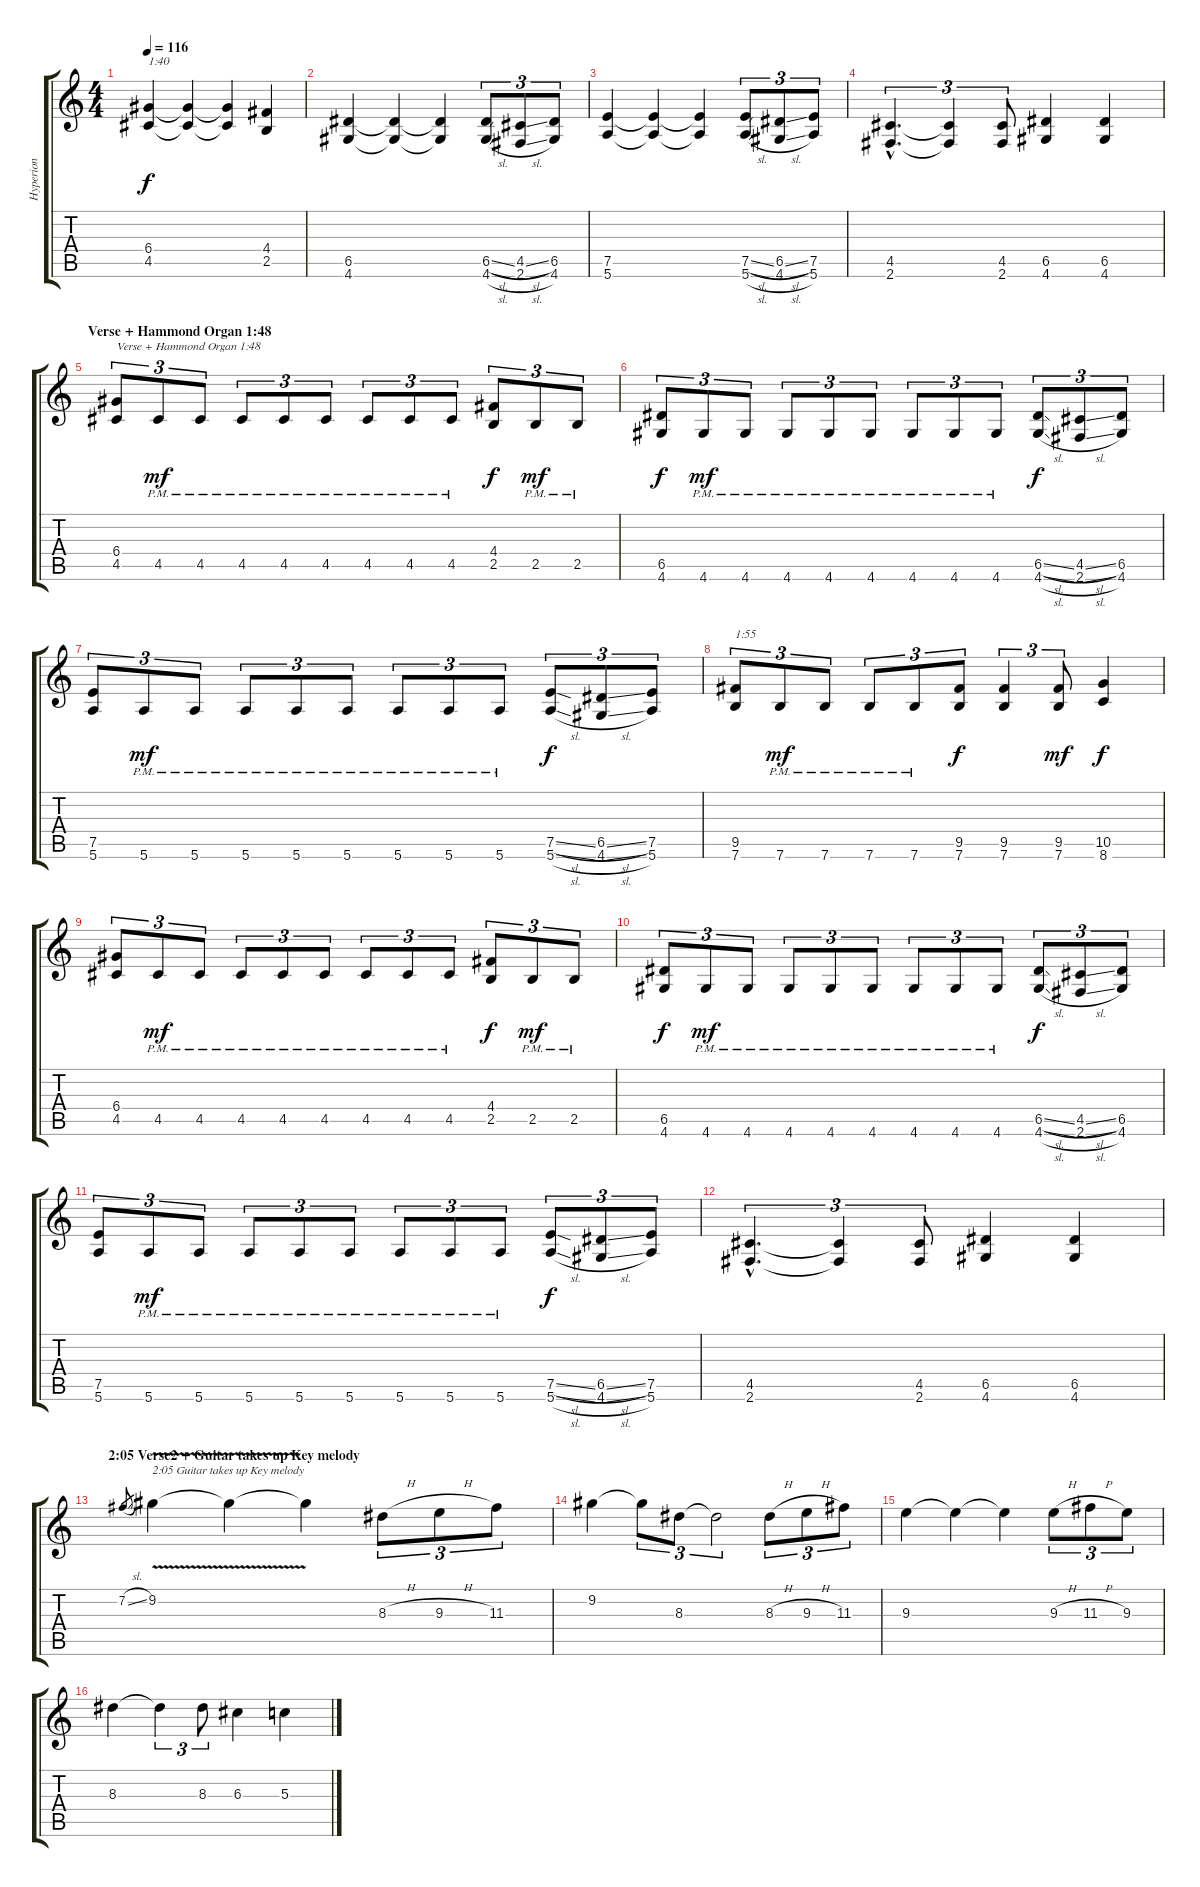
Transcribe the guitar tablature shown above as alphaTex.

\track ("Hyperion" "Hyperion") {instrument distortionguitar}
\staff {score tabs}
\tuning (E4 B3 G3 D3 A2 E2) {hide}
\ts (4 4)
\tempo 116
\clef g2
\ks c
(6.4 4.5).4{txt "1:40" dy f} (6.4{t} 4.5{t}).4 (6.4{t} 4.5{t}).4 (4.4 2.5).4 |
(6.5 4.6).4 (6.5{t} 4.6{t}).4 (6.5{t} 4.6{t}).4 (6.5{sl} 4.6{sl}).8{tu (3 2)} (4.5{sl} 2.6{sl}).8{tu (3 2)} (6.5 4.6).8{tu (3 2)} |
(7.5 5.6).4 (7.5{t} 5.6{t}).4 (7.5{t} 5.6{t}).4 (7.5{sl} 5.6{sl}).8{tu (3 2)} (6.5{sl} 4.6{sl}).8{tu (3 2)} (7.5 5.6).8{tu (3 2)} |
(4.5{hac} 2.6{hac}).4{d tu (3 2)} (4.5{t} 2.6{t}).4{tu (3 2)} (4.5 2.6).8{tu (3 2)} (6.5 4.6).4 (6.5 4.6).4 |
\section ("" "Verse + Hammond Organ 1:48")
(6.4 4.5).8{tu (3 2) txt "Verse + Hammond Organ 1:48"} 4.5{pm}.8{tu (3 2) dy mf} 4.5{pm}.8{tu (3 2)} 4.5{pm}.8{tu (3 2)} 4.5{pm}.8{tu (3 2)} 4.5{pm}.8{tu (3 2)} 4.5{pm}.8{tu (3 2)} 4.5{pm}.8{tu (3 2)} 4.5{pm}.8{tu (3 2)} (4.4 2.5).8{tu (3 2) dy f} 2.5{pm}.8{tu (3 2) dy mf} 2.5{pm}.8{tu (3 2)} |
(6.5 4.6).8{tu (3 2) dy f} 4.6{pm}.8{tu (3 2) dy mf} 4.6{pm}.8{tu (3 2)} 4.6{pm}.8{tu (3 2)} 4.6{pm}.8{tu (3 2)} 4.6{pm}.8{tu (3 2)} 4.6{pm}.8{tu (3 2)} 4.6{pm}.8{tu (3 2)} 4.6{pm}.8{tu (3 2)} (6.5{sl} 4.6{sl}).8{tu (3 2) dy f} (4.5{sl} 2.6{sl}).8{tu (3 2)} (6.5 4.6).8{tu (3 2)} |
(7.5 5.6).8{tu (3 2)} 5.6{pm}.8{tu (3 2) dy mf} 5.6{pm}.8{tu (3 2)} 5.6{pm}.8{tu (3 2)} 5.6{pm}.8{tu (3 2)} 5.6{pm}.8{tu (3 2)} 5.6{pm}.8{tu (3 2)} 5.6{pm}.8{tu (3 2)} 5.6{pm}.8{tu (3 2)} (7.5{sl} 5.6{sl}).8{tu (3 2) dy f} (6.5{sl} 4.6{sl}).8{tu (3 2)} (7.5 5.6).8{tu (3 2)} |
(9.5 7.6).8{tu (3 2) txt "1:55"} 7.6{pm}.8{tu (3 2) dy mf} 7.6{pm}.8{tu (3 2)} 7.6{pm}.8{tu (3 2)} 7.6{pm}.8{tu (3 2)} (9.5 7.6).8{tu (3 2) dy f} (9.5 7.6).4{tu (3 2)} (9.5 7.6).8{tu (3 2) dy mf} (10.5 8.6).4{dy f} |
(6.4 4.5).8{tu (3 2)} 4.5{pm}.8{tu (3 2) dy mf} 4.5{pm}.8{tu (3 2)} 4.5{pm}.8{tu (3 2)} 4.5{pm}.8{tu (3 2)} 4.5{pm}.8{tu (3 2)} 4.5{pm}.8{tu (3 2)} 4.5{pm}.8{tu (3 2)} 4.5{pm}.8{tu (3 2)} (4.4 2.5).8{tu (3 2) dy f} 2.5{pm}.8{tu (3 2) dy mf} 2.5{pm}.8{tu (3 2)} |
(6.5 4.6).8{tu (3 2) dy f} 4.6{pm}.8{tu (3 2) dy mf} 4.6{pm}.8{tu (3 2)} 4.6{pm}.8{tu (3 2)} 4.6{pm}.8{tu (3 2)} 4.6{pm}.8{tu (3 2)} 4.6{pm}.8{tu (3 2)} 4.6{pm}.8{tu (3 2)} 4.6{pm}.8{tu (3 2)} (6.5{sl} 4.6{sl}).8{tu (3 2) dy f} (4.5{sl} 2.6{sl}).8{tu (3 2)} (6.5 4.6).8{tu (3 2)} |
(7.5 5.6).8{tu (3 2)} 5.6{pm}.8{tu (3 2) dy mf} 5.6{pm}.8{tu (3 2)} 5.6{pm}.8{tu (3 2)} 5.6{pm}.8{tu (3 2)} 5.6{pm}.8{tu (3 2)} 5.6{pm}.8{tu (3 2)} 5.6{pm}.8{tu (3 2)} 5.6{pm}.8{tu (3 2)} (7.5{sl} 5.6{sl}).8{tu (3 2) dy f} (6.5{sl} 4.6{sl}).8{tu (3 2)} (7.5 5.6).8{tu (3 2)} |
(4.5{hac} 2.6{hac}).4{d tu (3 2)} (4.5{t} 2.6{t}).4{tu (3 2)} (4.5 2.6).8{tu (3 2)} (6.5 4.6).4 (6.5 4.6).4 |
\section ("" "2:05 Verse2 + Guitar takes up Key melody")
7.2{sl}.8{gr} 9.2{v}.4{txt "2:05 Guitar takes up Key melody"} 9.2{t}.4 9.2{t}.4 8.3{h}.8{tu (3 2)} 9.3{h}.8{tu (3 2)} 11.3.8{tu (3 2)} |
9.2.4 9.2{t}.8{tu (3 2)} 8.3.8{tu (3 2)} 8.3{t}.2{tu (3 2)} 8.3{h}.8{tu (3 2)} 9.3{h}.8{tu (3 2)} 11.3.8{tu (3 2)} |
9.3.4 9.3{t}.4 9.3{t}.4 9.3{h}.8{tu (3 2)} 11.3{h}.8{tu (3 2)} 9.3.8{tu (3 2)} |
8.3.4 8.3{t}.4{tu (3 2)} 8.3.8{tu (3 2)} 6.3.4 5.3.4
